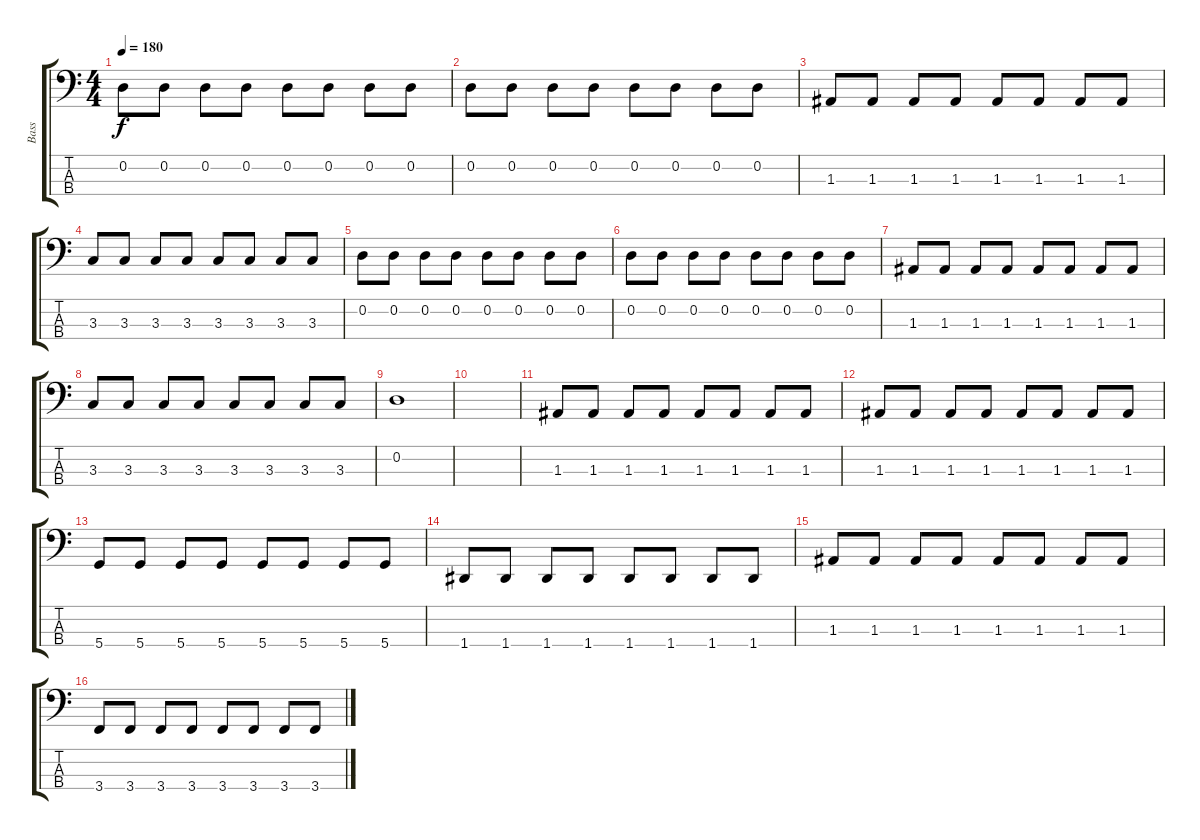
\track ("Bass" "Bass") {instrument electricbasspick}
\staff {score tabs}
\tuning (G2 D2 A1 D1) {hide}
\ts (4 4)
\tempo 180
\clef f4
\ks c
0.2.8{dy f} 0.2.8 0.2.8 0.2.8 0.2.8 0.2.8 0.2.8 0.2.8 |
0.2.8 0.2.8 0.2.8 0.2.8 0.2.8 0.2.8 0.2.8 0.2.8 |
1.3.8 1.3.8 1.3.8 1.3.8 1.3.8 1.3.8 1.3.8 1.3.8 |
3.3.8 3.3.8 3.3.8 3.3.8 3.3.8 3.3.8 3.3.8 3.3.8 |
0.2.8 0.2.8 0.2.8 0.2.8 0.2.8 0.2.8 0.2.8 0.2.8 |
0.2.8 0.2.8 0.2.8 0.2.8 0.2.8 0.2.8 0.2.8 0.2.8 |
1.3.8 1.3.8 1.3.8 1.3.8 1.3.8 1.3.8 1.3.8 1.3.8 |
3.3.8 3.3.8 3.3.8 3.3.8 3.3.8 3.3.8 3.3.8 3.3.8 |
0.2.1 |
|
1.3.8 1.3.8 1.3.8 1.3.8 1.3.8 1.3.8 1.3.8 1.3.8 |
1.3.8 1.3.8 1.3.8 1.3.8 1.3.8 1.3.8 1.3.8 1.3.8 |
5.4.8 5.4.8 5.4.8 5.4.8 5.4.8 5.4.8 5.4.8 5.4.8 |
1.4.8 1.4.8 1.4.8 1.4.8 1.4.8 1.4.8 1.4.8 1.4.8 |
1.3.8 1.3.8 1.3.8 1.3.8 1.3.8 1.3.8 1.3.8 1.3.8 |
3.4.8 3.4.8 3.4.8 3.4.8 3.4.8 3.4.8 3.4.8 3.4.8
